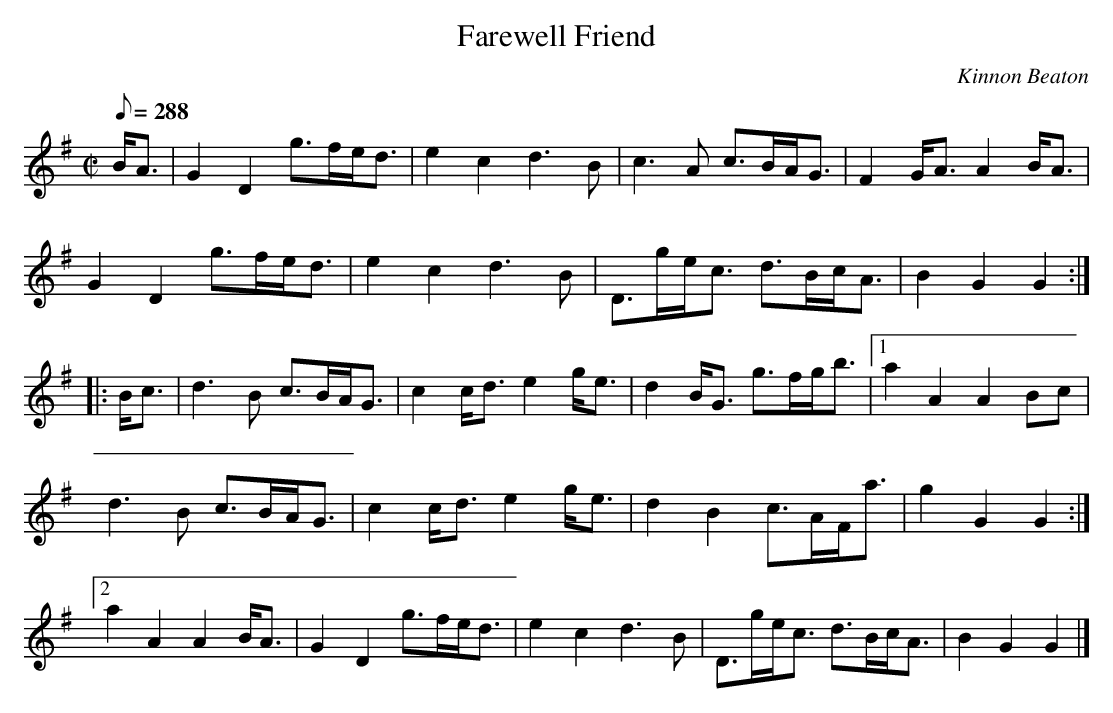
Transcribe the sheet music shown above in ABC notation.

X:1
T:Farewell Friend
C:Kinnon Beaton
L:1/8
M:C|
Q:288
K:G
B<A|G2 D2 g>fe<d|e2 c2 d3 B|c3 A c>BA<G|F2 G<A A2 B<A|
G2 D2 g>fe<d|e2 c2 d3 B|D>ge<c d>Bc<A|B2 G2 G2:|
|:B<c|d3 B c>BA<G|c2 c<d e2 g<e|d2 B<G g>fg<b|[1a2 A2 A2 Bc|
d3 B c>BA<G|c2 c<d e2 g<e|d2 B2 c>AF<a|g2 G2 G2:|
[2a2 A2 A2 B<A|G2 D2 g>fe<d|e2 c2 d3 B|D>ge<c d>Bc<A|B2 G2 G2|]
